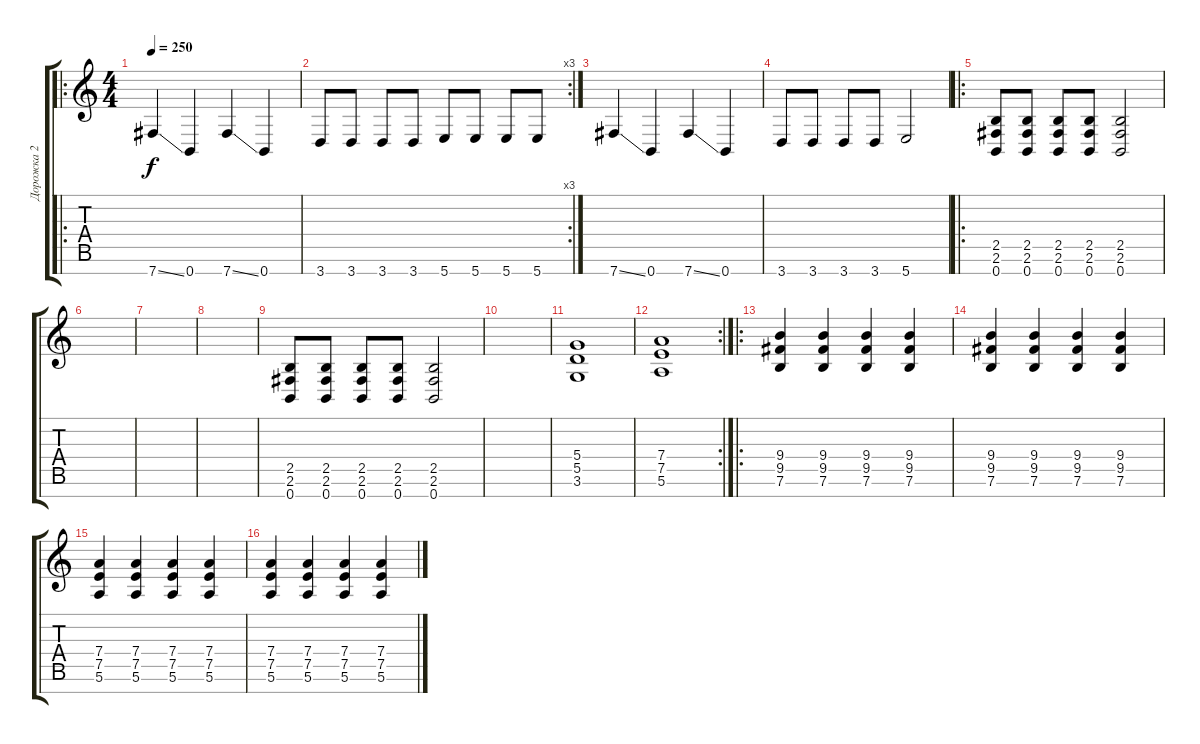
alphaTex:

\track ("Дорожка 2" "Дорожка 2") {instrument distortionguitar}
\staff {score tabs}
\tuning (E4 B3 G3 D3 A2 E2 B1) {hide}
\ro
\ts (4 4)
\tempo 250
\clef g2
\ks c
7.7{ss}.4{dy f} 0.7.4 7.7{ss}.4 0.7.4 |
\rc 3
3.7.8 3.7.8 3.7.8 3.7.8 5.7.8 5.7.8 5.7.8 5.7.8 |
7.7{ss}.4 0.7.4 7.7{ss}.4 0.7.4 |
3.7.8 3.7.8 3.7.8 3.7.8 5.7.2 |
\ro
(2.5 2.6 0.7).8 (2.5 2.6 0.7).8 (2.5 2.6 0.7).8 (2.5 2.6 0.7).8 (2.5 2.6 0.7).2 |
|
|
|
(2.5 2.6 0.7).8 (2.5 2.6 0.7).8 (2.5 2.6 0.7).8 (2.5 2.6 0.7).8 (2.5 2.6 0.7).2 |
|
(5.4 5.5 3.6).1 |
\rc 2
(7.4 7.5 5.6).1 |
\ro
(9.4 9.5 7.6).4 (9.4 9.5 7.6).4 (9.4 9.5 7.6).4 (9.4 9.5 7.6).4 |
(9.4 9.5 7.6).4 (9.4 9.5 7.6).4 (9.4 9.5 7.6).4 (9.4 9.5 7.6).4 |
(7.4 7.5 5.6).4 (7.4 7.5 5.6).4 (7.4 7.5 5.6).4 (7.4 7.5 5.6).4 |
(7.4 7.5 5.6).4 (7.4 7.5 5.6).4 (7.4 7.5 5.6).4 (7.4 7.5 5.6).4
